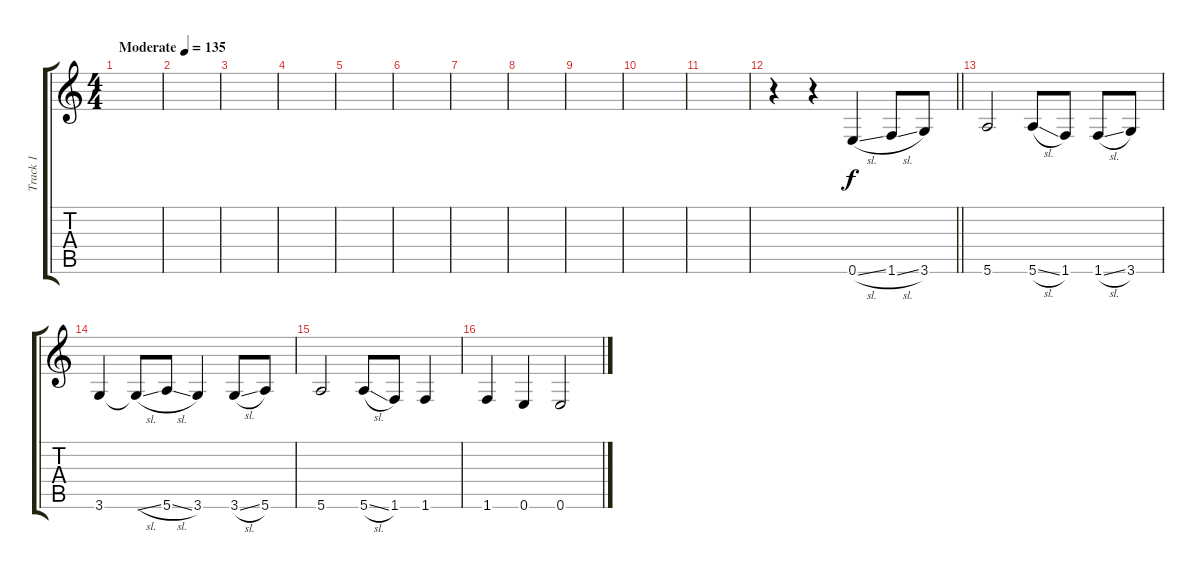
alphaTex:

\track ("Track 1" "Track 1") {instrument distortionguitar}
\staff {score tabs}
\tuning (E4 B3 G3 D3 A2 E2) {hide}
\ts (4 4)
\tempo (135 "Moderate")
\clef g2
\ks c
|
|
|
|
|
|
|
|
|
|
|
\barLineRight lightlight
r.4 r.4 0.6{sl}.4 1.6{sl}.8 3.6.8 |
\section ("" "")
5.6.2 5.6{sl}.8 1.6.8 1.6{sl}.8 3.6.8 |
3.6.4 3.6{sl t}.8 5.6{sl}.8 3.6.4 3.6{sl}.8 5.6.8 |
5.6.2 5.6{sl}.8 1.6.8 1.6.4 |
1.6.4 0.6.4 0.6.2
